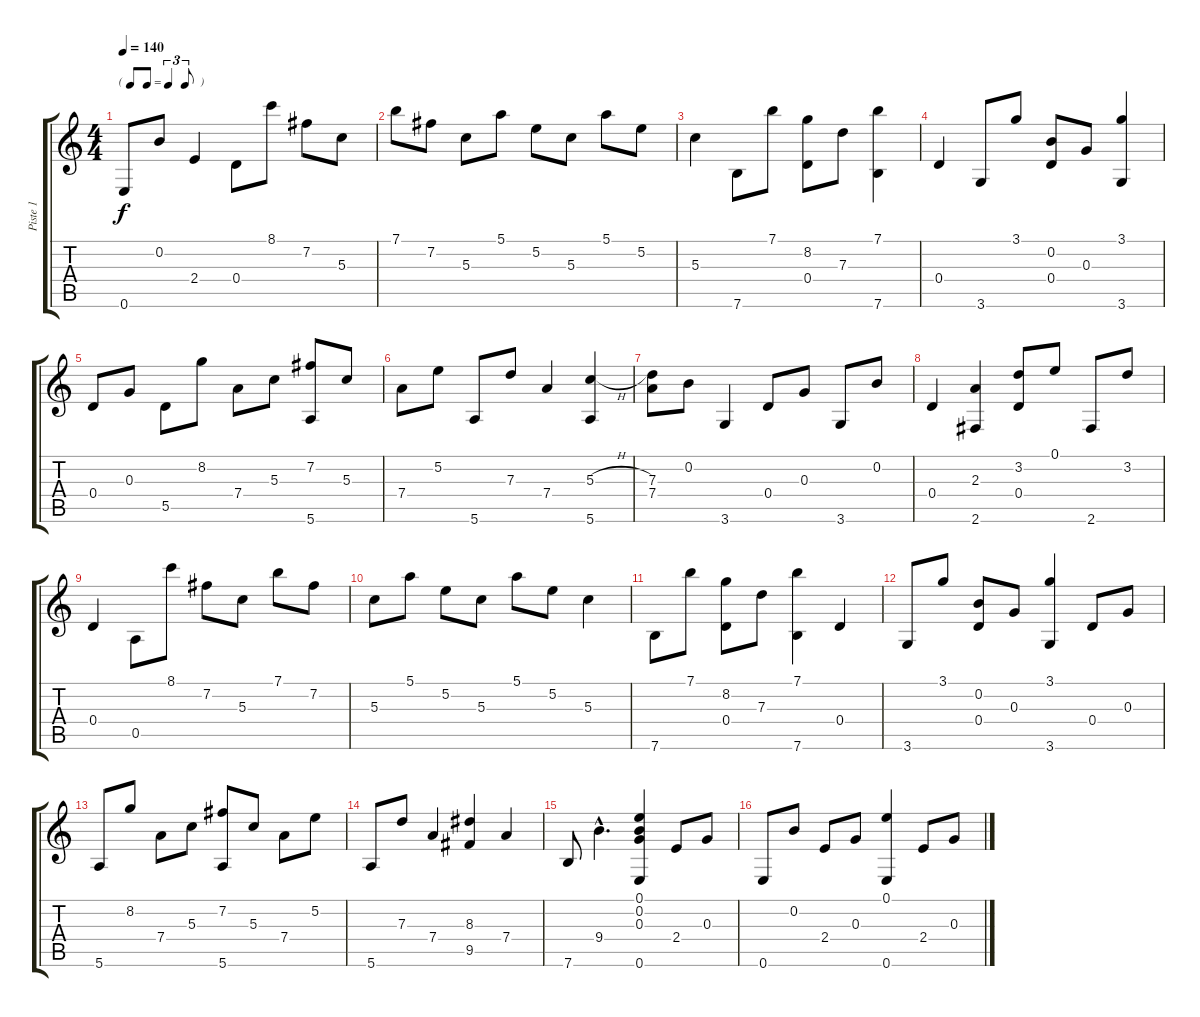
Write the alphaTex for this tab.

\track ("Piste 1" "Piste 1") {instrument acousticguitarnylon}
\staff {score tabs}
\tuning (E4 B3 G3 D3 A2 E2) {hide}
\ts (4 4)
\tf triplet8th
\tempo 140
\clef g2
\ks c
0.6.8{dy f} 0.2.8 2.4.4 0.4.8 8.1.8 7.2.8 5.3.8 |
7.1.8 7.2.8 5.3.8 5.1.8 5.2.8 5.3.8 5.1.8 5.2.8 |
5.3.4 7.6.8 7.1.8 (8.2 0.4).8 7.3.8 (7.1 7.6).4 |
0.4.4 3.6.8 3.1.8 (0.2 0.4).8 0.3.8 (3.1 3.6).4 |
0.4.8 0.3.8 5.5.8 8.2.8 7.4.8 5.3.8 (7.2 5.6).8 5.3.8 |
7.4.8 5.2.8 5.6.8 7.3.8 7.4.4 (5.3{h} 5.6).4 |
(7.3 7.4).8 0.2.8 3.6.4 0.4.8 0.3.8 3.6.8 0.2.8 |
0.4.4 (2.3 2.6).4 (3.2 0.4).8 0.1.8 2.6.8 3.2.8 |
0.4.4 0.5.8 8.1.8 7.2.8 5.3.8 7.1.8 7.2.8 |
5.3.8 5.1.8 5.2.8 5.3.8 5.1.8 5.2.8 5.3.4 |
7.6.8 7.1.8 (8.2 0.4).8 7.3.8 (7.1 7.6).4 0.4.4 |
3.6.8 3.1.8 (0.2 0.4).8 0.3.8 (3.1 3.6).4 0.4.8 0.3.8 |
5.6.8 8.2.8 7.4.8 5.3.8 (7.2 5.6).8 5.3.8 7.4.8 5.2.8 |
5.6.8 7.3.8 7.4.4 (8.3 9.5).4 7.4.4 |
7.6.8 9.4{hac}.4{d} (0.1 0.2 0.3 0.6).4 2.4.8 0.3.8 |
0.6.8 0.2.8 2.4.8 0.3.8 (0.1 0.6).4 2.4.8 0.3.8
